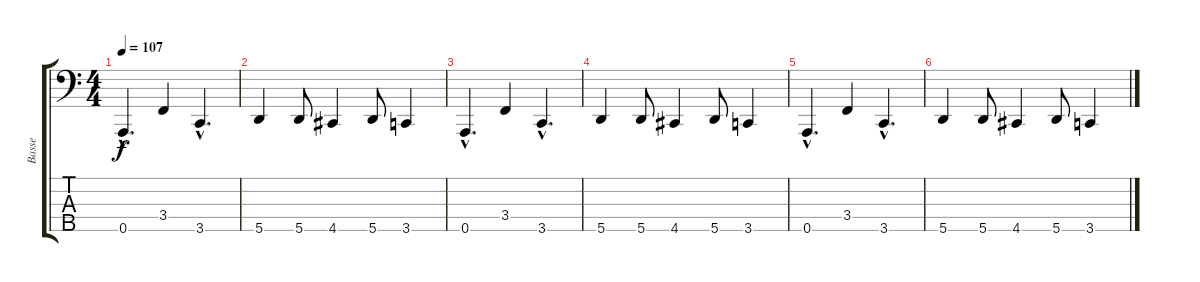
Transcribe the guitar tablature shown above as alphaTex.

\track ("Basse" "Basse") {instrument slapbass1}
\staff {score tabs}
\tuning (F2 C2 G1 D1 A0) {hide}
\ts (4 4)
\tempo 107
\clef f4
\ks c
0.5{hac}.4{d dy f} 3.4.4 3.5{hac}.4{d} |
5.5.4 5.5.8 4.5.4 5.5.8 3.5.4 |
0.5{hac}.4{d} 3.4.4 3.5{hac}.4{d} |
5.5.4 5.5.8 4.5.4 5.5.8 3.5.4 |
0.5{hac}.4{d} 3.4.4 3.5{hac}.4{d} |
5.5.4 5.5.8 4.5.4 5.5.8 3.5.4
